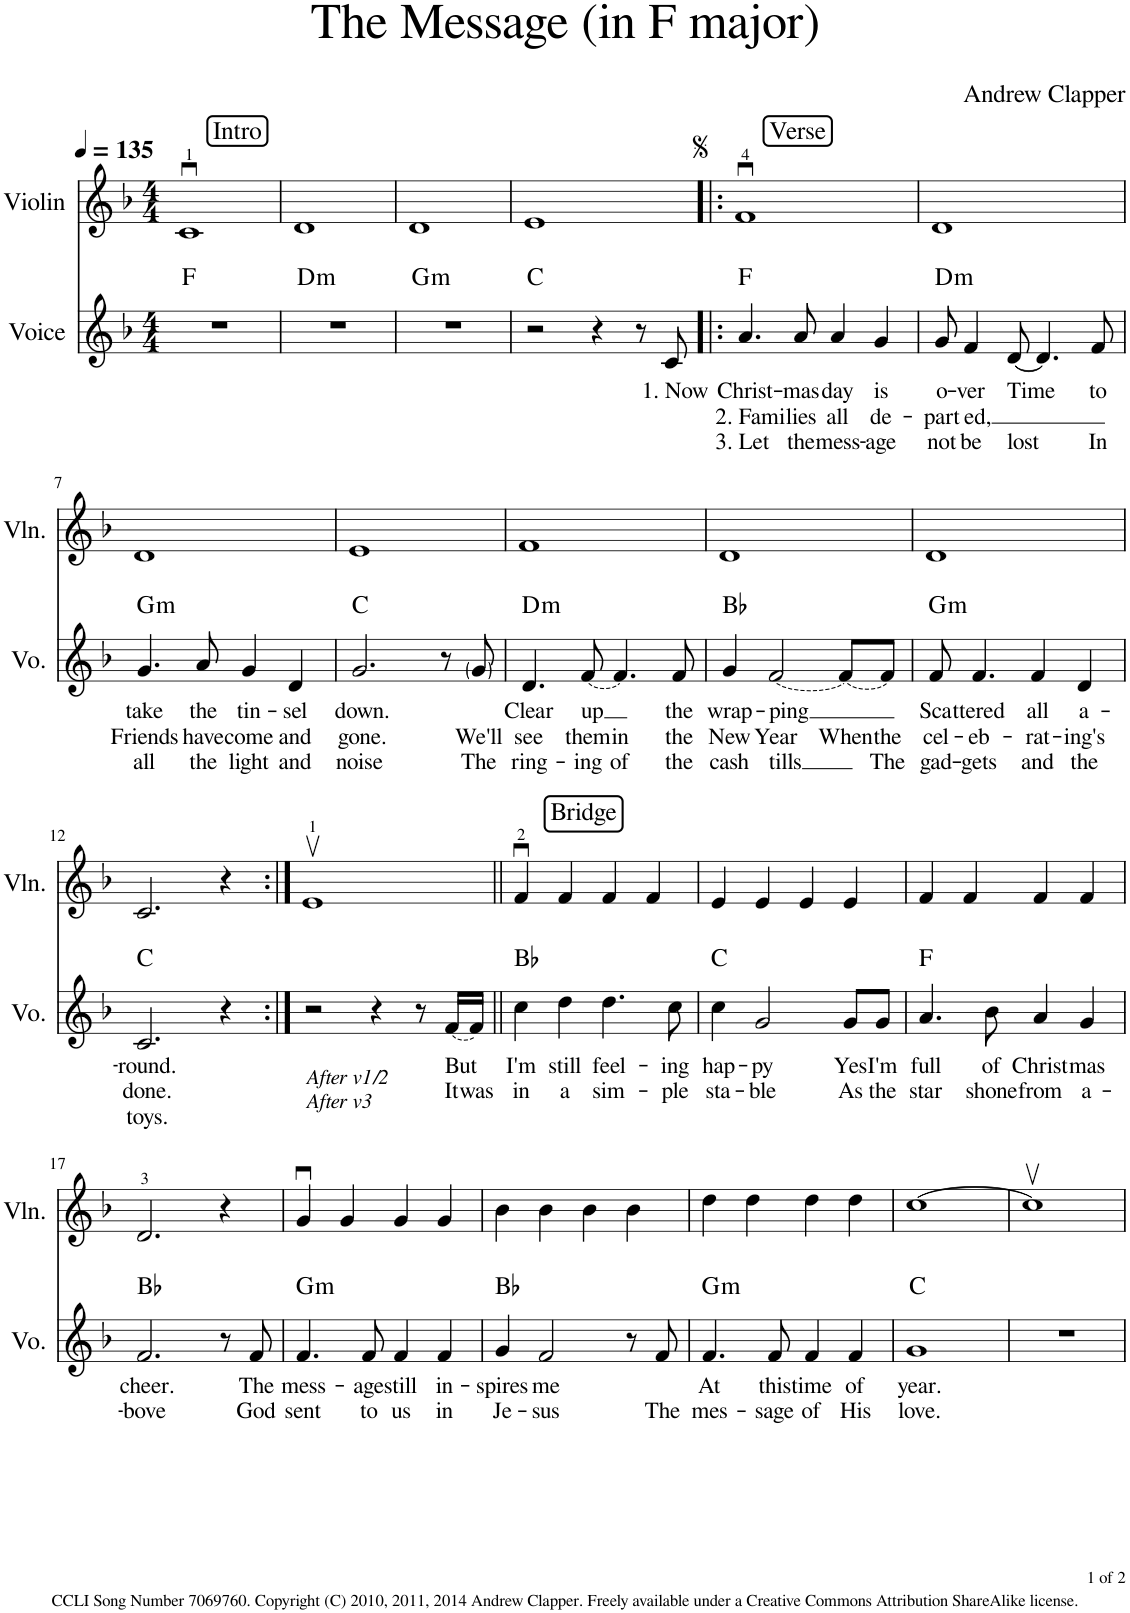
**kern	**text	**text	**text	**harte	**kern
*part2	*part2	*part2	*part2	*part2	*part1
*staff2	*staff2	*staff2	*staff2	*	*staff1
*I"Voice	*	*	*	*	*I"Violin
*I'Vo.	*	*	*	*	*I'Vln.
*clefG2	*	*	*	*	*clefG2
*k[b-]	*	*	*	*	*k[b-]
*M4/4	*	*	*	*	*M4/4
*MM135	*	*	*	*	*MM135
=1	=1	=1	=1	=1	=1
!	!	!	!	!	!LO:TX:a:t=Intro
1r	.	.	.	F:maj	1cu
=2	=2	=2	=2	=2	=2
!	!	!	!	!LO:H:kt=m	!
1r	.	.	.	D:min	1d
=3	=3	=3	=3	=3	=3
!	!	!	!	!LO:H:kt=m	!
1r	.	.	.	G:min	1d
=4	=4	=4	=4	=4	=4
2r	.	.	.	C:maj	1e
4r	.	.	.	.	.
8r	.	.	.	.	.
!	!LO:LY:b	!	!	!	!
8c/	1. Now	.	.	.	.
=5!|:	=5!|:	=5!|:	=5!|:	=5!|:	=5!|:
!	!	!	!	!	!LO:TX:a:t=Verse
!	!LO:LY:b	!LO:LY:b	!LO:LY:b	!	!
4.a/	Christ-	2. Fami-	3. Let	F:maj	1fu
!	!LO:LY:b	!LO:LY:b	!LO:LY:b	!	!
8a/	-mas	-lies	the	.	.
!	!LO:LY:b	!LO:LY:b	!LO:LY:b	!	!
4a/	day	all	mess-	.	.
!	!LO:LY:b	!LO:LY:b	!LO:LY:b	!	!
4g/	is	de-	-age	.	.
=6	=6	=6	=6	=6	=6
!	!LO:LY:b	!LO:LY:b	!LO:LY:b	!LO:H:kt=m	!
8g/	o-	-part-	not	D:min	1d
!	!LO:LY:b	!LO:LY:b	!LO:LY:b	!	!
4f/	-ver	-ed,	be	.	.
!	!LO:LY:b	!	!LO:LY:b	!	!
[8d/	Time	.	lost	.	.
4.d/]	.	.	.	.	.
!	!LO:LY:b	!	!LO:LY:b	!	!
8f/	to	.	In	.	.
!!LO:LB:g=z
=7	=7	=7	=7	=7	=7
!	!LO:LY:b	!LO:LY:b	!LO:LY:b	!LO:H:kt=m	!
4.g/	take	Friends	all	G:min	1d
!	!LO:LY:b	!LO:LY:b	!LO:LY:b	!	!
8a/	the	have	the	.	.
!	!LO:LY:b	!LO:LY:b	!LO:LY:b	!	!
4g/	tin-	come	light	.	.
!	!LO:LY:b	!LO:LY:b	!LO:LY:b	!	!
4d/	-sel	and	and	.	.
=8	=8	=8	=8	=8	=8
!	!LO:LY:b	!LO:LY:b	!LO:LY:b	!	!
2.g/	down.	gone.	noise	C:maj	1e
8r	.	.	.	.	.
!	!	!LO:LY:b	!LO:LY:b	!	!
8g/	.	We'll	The	.	.
=9	=9	=9	=9	=9	=9
!	!LO:LY:b	!LO:LY:b	!LO:LY:b	!LO:H:kt=m	!
4.d/	Clear	see	ring-	D:min	1f
!LO:T:dash	!LO:LY:b	!LO:LY:b	!LO:LY:b	!	!
[8f/	up	them	-ing	.	.
!	!	!LO:LY:b	!LO:LY:b	!	!
4.f/]	.	in	of	.	.
!	!LO:LY:b	!LO:LY:b	!LO:LY:b	!	!
8f/	the	the	the	.	.
=10	=10	=10	=10	=10	=10
!	!LO:LY:b	!LO:LY:b	!LO:LY:b	!	!
4g/	wrap-	New	cash	Bb:maj	1d
!LO:T:dash	!LO:LY:b	!LO:LY:b	!LO:LY:b	!	!
[2f/	-ping	Year	tills	.	.
!	!	!LO:LY:b	!	!	!
8f/L_	.	When	.	.	.
!	!	!LO:LY:b	!LO:LY:b	!	!
8f/J]	.	the	The	.	.
=11	=11	=11	=11	=11	=11
!	!LO:LY:b	!LO:LY:b	!LO:LY:b	!LO:H:kt=m	!
8f/	Sca-	cel-	gad-	G:min	1d
!	!LO:LY:b	!LO:LY:b	!LO:LY:b	!	!
4.f/	-ttered	-eb-	-gets	.	.
!	!LO:LY:b	!LO:LY:b	!LO:LY:b	!	!
4f/	all	-rat-	and	.	.
!	!LO:LY:b	!LO:LY:b	!LO:LY:b	!	!
4d/	a-	-ing's	the	.	.
!!LO:LB:g=z
=12	=12	=12	=12	=12	=12
!	!LO:LY:b	!LO:LY:b	!LO:LY:b	!	!
2.c/	-round.	done.	toys.	C:maj	2.c/
4r	.	.	.	.	4r
=13:|!	=13:|!	=13:|!	=13:|!	=13:|!	=13:|!
!LO:TX:b:i:t=After v1/2	!	!	!	!	!
!LO:TX:b:i:t=After v3	!	!	!	!	!
2r	.	.	.	.	1ev
4r	.	.	.	.	.
8r	.	.	.	.	.
!LO:T:dash	!LO:LY:b	!LO:LY:b	!	!	!
[16f/LL	But	It	.	.	.
!	!	!LO:LY:b	!	!	!
16f/JJ]	.	was	.	.	.
=14||	=14||	=14||	=14||	=14||	=14||
!	!	!	!	!	!LO:TX:a:t=Bridge
!	!LO:LY:b	!LO:LY:b	!	!	!
4cc\	I'm	in	.	Bb:maj	4fu/
!	!LO:LY:b	!LO:LY:b	!	!	!
4dd\	still	a	.	.	4f/
!	!LO:LY:b	!LO:LY:b	!	!	!
4.dd\	feel-	sim-	.	.	4f/
.	.	.	.	.	4f/
!	!LO:LY:b	!LO:LY:b	!	!	!
8cc\	-ing	-ple	.	.	.
=15	=15	=15	=15	=15	=15
!	!LO:LY:b	!LO:LY:b	!	!	!
4cc\	hap-	sta-	.	C:maj	4e/
!	!LO:LY:b	!LO:LY:b	!	!	!
2g/	-py	-ble	.	.	4e/
.	.	.	.	.	4e/
!	!LO:LY:b	!LO:LY:b	!	!	!
8g/L	Yes	As	.	.	4e/
!	!LO:LY:b	!LO:LY:b	!	!	!
8g/J	I'm	the	.	.	.
=16	=16	=16	=16	=16	=16
!	!LO:LY:b	!LO:LY:b	!	!	!
4.a/	full	star	.	F:maj	4f/
.	.	.	.	.	4f/
!	!LO:LY:b	!LO:LY:b	!	!	!
8b-\	of	shone	.	.	.
!	!LO:LY:b	!LO:LY:b	!	!	!
4a/	Christ-	from	.	.	4f/
!	!LO:LY:b	!LO:LY:b	!	!	!
4g/	-mas	a-	.	.	4f/
!!LO:LB:g=z
=17	=17	=17	=17	=17	=17
!	!LO:LY:b	!LO:LY:b	!	!	!
2.f/	cheer.	-bove	.	Bb:maj	2.d/
8r	.	.	.	.	4r
!	!LO:LY:b	!LO:LY:b	!	!	!
8f/	The	God	.	.	.
=18	=18	=18	=18	=18	=18
!	!LO:LY:b	!LO:LY:b	!	!LO:H:kt=m	!
4.f/	mess-	sent	.	G:min	4gu/
.	.	.	.	.	4g/
!	!LO:LY:b	!LO:LY:b	!	!	!
8f/	-age	to	.	.	.
!	!LO:LY:b	!LO:LY:b	!	!	!
4f/	still	us	.	.	4g/
!	!LO:LY:b	!LO:LY:b	!	!	!
4f/	in-	in	.	.	4g/
=19	=19	=19	=19	=19	=19
!	!LO:LY:b	!LO:LY:b	!	!	!
4g/	-spires	Je-	.	Bb:maj	4b-\
!	!LO:LY:b	!LO:LY:b	!	!	!
2f/	me	-sus	.	.	4b-\
.	.	.	.	.	4b-\
8r	.	.	.	.	4b-\
!	!	!LO:LY:b	!	!	!
8f/	.	The	.	.	.
=20	=20	=20	=20	=20	=20
!	!LO:LY:b	!LO:LY:b	!	!LO:H:kt=m	!
4.f/	At	mes-	.	G:min	4dd\
.	.	.	.	.	4dd\
!	!LO:LY:b	!LO:LY:b	!	!	!
8f/	this	-sage	.	.	.
!	!LO:LY:b	!LO:LY:b	!	!	!
4f/	time	of	.	.	4dd\
!	!LO:LY:b	!LO:LY:b	!	!	!
4f/	of	His	.	.	4dd\
=21	=21	=21	=21	=21	=21
!	!LO:LY:b	!LO:LY:b	!	!	!
1g	year.	love.	.	C:maj	[1cc
=22	=22	=22	=22	=22	=22
1r	.	.	.	.	1ccv]
=	=	=	=	=	=
*-	*-	*-	*-	*-	*-
